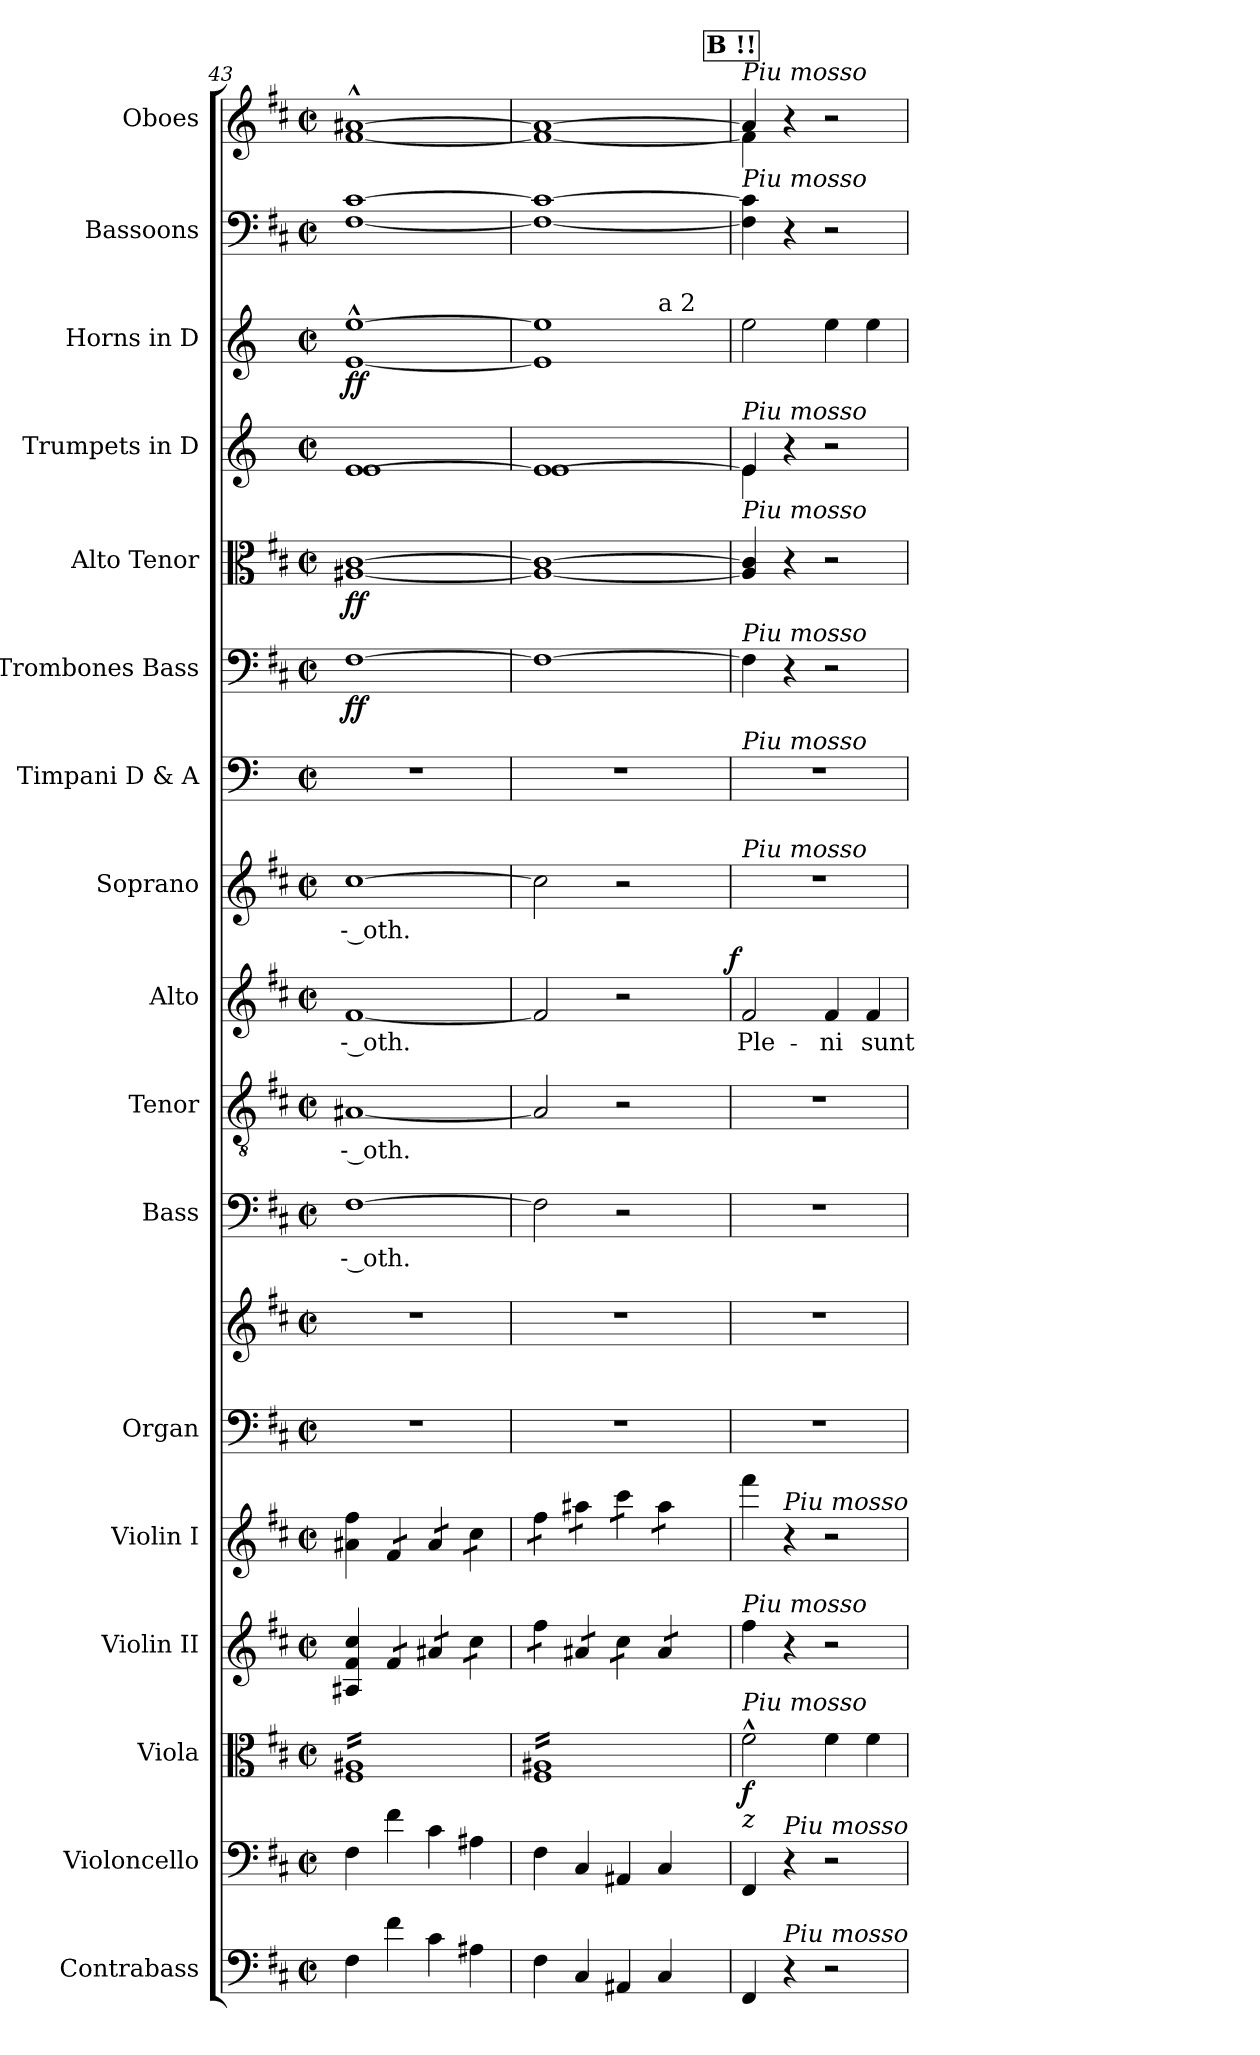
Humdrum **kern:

**kern	**kern	**kern	**dynam	**kern	**kern	**kern	**kern	**kern	**text	**kern	**text	**kern	**text	**dynam	**kern	**text	**kern	**kern	**dynam	**kern	**dynam	**kern	**kern	**dynam	**kern	**kern
*part17	*part16	*part15	*part15	*part14	*part13	*part12	*part12	*part11	*part11	*part10	*part10	*part9	*part9	*part9	*part8	*part8	*part7	*part6	*part6	*part5	*part5	*part4	*part3	*part3	*part2	*part1
*staff18	*staff17	*staff16	*staff16	*staff15	*staff14	*staff13	*staff12	*staff11	*staff11	*staff10	*staff10	*staff9	*staff9	*staff9	*staff8	*staff8	*staff7	*staff6	*staff6	*staff5	*staff5	*staff4	*staff3	*staff3	*staff2	*staff1
*I"Contrabass	*I"Violoncello	*I"Viola	*	*I"Violin II	*I"Violin I	*I"Organ	*	*I"Bass	*	*I"Tenor	*	*I"Alto	*	*	*I"Soprano	*	*I"Timpani D & A	*I"Trombones  Bass	*	*I"Alto  Tenor	*	*I"Trumpets in D	*I"Horns in D	*	*I"Bassoons	*I"Oboes
*I'Cb.	*I'Vc.	*I'Vla.	*	*I'Vln. II	*I'Vln. I	*I'Org.	*	*I'B.	*	*I'T.	*	*I'A.	*	*	*I'S.	*	*I'Timp.	*	*	*	*	*	*	*	*I'Bsn.	*I'Ob.
!!LO:PB:g=z
*clefF4	*clefF4	*clefC3	*	*clefG2	*clefG2	*clefF4	*clefG2	*clefF4	*	*clefGv2	*	*clefG2	*	*	*clefG2	*	*clefF4	*clefF4	*	*clefC3	*	*clefG2	*clefG2	*	*clefF4	*clefG2
*ITrd7c12	*	*	*	*	*	*	*	*	*	*ITrd7c12	*	*	*	*	*	*	*	*	*	*	*	*ITrd-1c-2	*ITrd6c10	*	*	*
*k[f#c#]	*k[f#c#]	*k[f#c#]	*	*k[f#c#]	*k[f#c#]	*k[f#c#]	*k[f#c#]	*k[f#c#]	*	*k[f#c#]	*	*k[f#c#]	*	*	*k[f#c#]	*	*k[]	*k[f#c#]	*	*k[f#c#]	*	*k[f#c#]	*k[f#c#]	*	*k[f#c#]	*k[f#c#]
*D:	*D:	*D:	*	*D:	*D:	*D:	*D:	*D:	*	*D:	*	*D:	*	*	*D:	*	*C:	*D:	*	*D:	*	*D:	*D:	*	*D:	*D:
*M2/2	*M2/2	*M2/2	*	*M2/2	*M2/2	*M2/2	*M2/2	*M2/2	*	*M2/2	*	*M2/2	*	*	*M2/2	*	*M2/2	*M2/2	*	*M2/2	*	*M2/2	*M2/2	*	*M2/2	*M2/2
*met(c|)	*met(c|)	*met(c|)	*	*met(c|)	*met(c|)	*met(c|)	*met(c|)	*met(c|)	*	*met(c|)	*	*met(c|)	*	*	*met(c|)	*	*met(c|)	*met(c|)	*	*met(c|)	*	*met(c|)	*met(c|)	*	*met(c|)	*met(c|)
=43	=43	=43	=43	=43	=43	=43	=43	=43	=43	=43	=43	=43	=43	=43	=43	=43	=43	=43	=43	=43	=43	=43	=43	=43	=43	=43
!	!	!	!	!	!	!	!	!	!LO:LY:b:color=#000000	!	!	!	!	!	!	!	!	!	!	!	!	!	!	!	!	!
!	!	!	!	!	!	!	!	!	!	!	!LO:LY:b:color=#000000	!	!	!	!	!	!	!	!	!	!	!	!	!	!	!
!	!	!	!	!	!	!	!	!	!	!	!	!	!LO:LY:b:color=#000000	!	!	!	!	!	!	!	!	!	!	!	!	!
!	!	!	!	!	!	!	!	!	!	!	!	!	!	!	!	!LO:LY:b:color=#000000	!	!	!	!	!	!	!	!	!	!
*	*	*	*	*	*	*	*	*	*	*	*	*	*	*	*	*	*	*	*	*	*	*^	*	*	*	*^
*	*	*tremolo	*	*	*	*	*	*	*	*	*	*	*	*	*	*	*	*	*	*	*	*	*	*	*	*	*	*
4FF#i\	4F#i\	16F#i 16A#XiLL	.	4A#Xi/ 4f#i 4cc#i	4a#Xi\ 4ff#i	1r	1r	[1F#i	-- oth.	[1AA#Xi	-- oth.	[1f#i	-- oth.	.	[1cc#i	-- oth.	1r	[1F#i	ff	[1A#Xi [1c#i	ff	[1f#i	1f#i	[1F#i^^ [1f#i^^	ff	[1F#i [1c#i	[1a#X^^i	[1f#i
.	.	16F#i 16A#Xi	.	.	.	.	.	.	.	.	.	.	.	.	.	.	.	.	.	.	.	.	.	.	.	.	.	.
.	.	16F#i 16A#Xi	.	.	.	.	.	.	.	.	.	.	.	.	.	.	.	.	.	.	.	.	.	.	.	.	.	.
.	.	16F#i 16A#Xi	.	.	.	.	.	.	.	.	.	.	.	.	.	.	.	.	.	.	.	.	.	.	.	.	.	.
*	*	*	*	*tremolo	*	*	*	*	*	*	*	*	*	*	*	*	*	*	*	*	*	*	*	*	*	*	*	*
*	*	*	*	*	*tremolo	*	*	*	*	*	*	*	*	*	*	*	*	*	*	*	*	*	*	*	*	*	*	*
4F#i\	4f#i\	16F#i 16A#Xi	.	8f#i/L	8f#i/L	.	.	.	.	.	.	.	.	.	.	.	.	.	.	.	.	.	.	.	.	.	.	.
.	.	16F#i 16A#Xi	.	.	.	.	.	.	.	.	.	.	.	.	.	.	.	.	.	.	.	.	.	.	.	.	.	.
.	.	16F#i 16A#Xi	.	8f#i/J	8f#i/J	.	.	.	.	.	.	.	.	.	.	.	.	.	.	.	.	.	.	.	.	.	.	.
.	.	16F#i 16A#Xi	.	.	.	.	.	.	.	.	.	.	.	.	.	.	.	.	.	.	.	.	.	.	.	.	.	.
4C#i\	4c#i\	16F#i 16A#Xi	.	8a#Xi/L	8a#i/L	.	.	.	.	.	.	.	.	.	.	.	.	.	.	.	.	.	.	.	.	.	.	.
.	.	16F#i 16A#Xi	.	.	.	.	.	.	.	.	.	.	.	.	.	.	.	.	.	.	.	.	.	.	.	.	.	.
.	.	16F#i 16A#Xi	.	8a#Xi/J	8a#i/J	.	.	.	.	.	.	.	.	.	.	.	.	.	.	.	.	.	.	.	.	.	.	.
.	.	16F#i 16A#Xi	.	.	.	.	.	.	.	.	.	.	.	.	.	.	.	.	.	.	.	.	.	.	.	.	.	.
4AA#Xi\	4A#Xi\	16F#i 16A#Xi	.	8cc#i\L	8cc#i\L	.	.	.	.	.	.	.	.	.	.	.	.	.	.	.	.	.	.	.	.	.	.	.
.	.	16F#i 16A#Xi	.	.	.	.	.	.	.	.	.	.	.	.	.	.	.	.	.	.	.	.	.	.	.	.	.	.
.	.	16F#i 16A#Xi	.	8cc#i\J	8cc#i\J	.	.	.	.	.	.	.	.	.	.	.	.	.	.	.	.	.	.	.	.	.	.	.
.	.	16F#i 16A#XiJJ	.	.	.	.	.	.	.	.	.	.	.	.	.	.	.	.	.	.	.	.	.	.	.	.	.	.
=44	=44	=44	=44	=44	=44	=44	=44	=44	=44	=44	=44	=44	=44	=44	=44	=44	=44	=44	=44	=44	=44	=44	=44	=44	=44	=44	=44	=44
*	*	*	*	*	*	*	*	*	*	*	*	*^	*	*	*	*	*	*	*	*	*	*	*	*^	*	*	*	*
4FF#i\	4F#i\	16F#i 16A#XiLL	.	8ff#i\L	8ff#i\L	1r	1r	2F#i\]	.	2AA#i/]	.	2f#i/]	2ryy	.	.	2cc#i\]	.	1r	1F#i_	.	1A#i_ 1c#i_	.	1f#i_	1f#i	1F#i] 1f#i]	2.ryy	.	1F#i_ 1c#i_	1a#i_	1f#i_
.	.	16F#i 16A#Xi	.	.	.	.	.	.	.	.	.	.	.	.	.	.	.	.	.	.	.	.	.	.	.	.	.	.	.	.
.	.	16F#i 16A#Xi	.	8ff#i\J	8ff#i\J	.	.	.	.	.	.	.	.	.	.	.	.	.	.	.	.	.	.	.	.	.	.	.	.	.
.	.	16F#i 16A#Xi	.	.	.	.	.	.	.	.	.	.	.	.	.	.	.	.	.	.	.	.	.	.	.	.	.	.	.	.
4CC#i/	4C#i/	16F#i 16A#Xi	.	8a#Xi/L	8aa#Xi\L	.	.	.	.	.	.	.	.	.	.	.	.	.	.	.	.	.	.	.	.	.	.	.	.	.
.	.	16F#i 16A#Xi	.	.	.	.	.	.	.	.	.	.	.	.	.	.	.	.	.	.	.	.	.	.	.	.	.	.	.	.
.	.	16F#i 16A#Xi	.	8a#Xi/J	8aa#Xi\J	.	.	.	.	.	.	.	.	.	.	.	.	.	.	.	.	.	.	.	.	.	.	.	.	.
.	.	16F#i 16A#Xi	.	.	.	.	.	.	.	.	.	.	.	.	.	.	.	.	.	.	.	.	.	.	.	.	.	.	.	.
4AAA#Xi/	4AA#Xi/	16F#i 16A#Xi	.	8cc#i\L	8ccc#i\L	.	.	2r	.	2r	.	2r	4ryy	.	.	2r	.	.	.	.	.	.	.	.	.	.	.	.	.	.
.	.	16F#i 16A#Xi	.	.	.	.	.	.	.	.	.	.	.	.	.	.	.	.	.	.	.	.	.	.	.	.	.	.	.	.
.	.	16F#i 16A#Xi	.	8cc#i\J	8ccc#i\J	.	.	.	.	.	.	.	.	.	.	.	.	.	.	.	.	.	.	.	.	.	.	.	.	.
.	.	16F#i 16A#Xi	.	.	.	.	.	.	.	.	.	.	.	.	.	.	.	.	.	.	.	.	.	.	.	.	.	.	.	.
!	!	!	!	!	!	!	!	!	!	!	!	!	!	!	!	!	!	!	!	!	!	!	!	!	!	!LO:TX:a:t=a 2	!	!	!	!
4CC#i/	4C#i/	16F#i 16A#Xi	.	8a#i/L	8aa#i\L	.	.	.	.	.	.	.	8ryy	.	.	.	.	.	.	.	.	.	.	.	.	4ryy	.	.	.	.
.	.	16F#i 16A#Xi	.	.	.	.	.	.	.	.	.	.	.	.	.	.	.	.	.	.	.	.	.	.	.	.	.	.	.	.
.	.	16F#i 16A#Xi	.	8a#i/J	8aa#i\J	.	.	.	.	.	.	.	16ryy	.	.	.	.	.	.	.	.	.	.	.	.	.	.	.	.	.
*	*	*	*	*	*Xtremolo	*	*	*	*	*	*	*	*	*	*	*	*	*	*	*	*	*	*	*	*	*	*	*	*	*
*	*	*	*	*Xtremolo	*	*	*	*	*	*	*	*	*	*	*	*	*	*	*	*	*	*	*	*	*	*	*	*	*	*
.	.	16F#i 16A#XiJJ	.	.	.	.	.	.	.	.	.	.	32ryy	.	.	.	.	.	.	.	.	.	.	.	.	.	.	.	.	.
*	*	*Xtremolo	*	*	*	*	*	*	*	*	*	*	*	*	*	*	*	*	*	*	*	*	*	*	*	*	*	*	*	*
.	.	.	.	.	.	.	.	.	.	.	.	.	64ryy	.	.	.	.	.	.	.	.	.	.	.	.	.	.	.	.	.
.	.	.	.	.	.	.	.	.	.	.	.	.	128...ryy	.	.	.	.	.	.	.	.	.	.	.	.	.	.	.	.	.
.	.	.	.	.	.	.	.	.	.	.	.	.	1024ryy	.	f	.	.	.	.	.	.	.	.	.	.	.	.	.	.	.
*	*	*	*	*	*	*	*	*	*	*	*	*v	*v	*	*	*	*	*	*	*	*	*	*	*	*v	*v	*	*	*	*
!!LO:REH:place=s1:B:color=#000000:enc=box:fs=20.5955:t=B	!!
=45	=45	=45	=45	=45	=45	=45	=45	=45	=45	=45	=45	=45	=45	=45	=45	=45	=45	=45	=45	=45	=45	=45	=45	=45	=45	=45	=45	=45
*	*	*	*	*	*	*	*	*	*	*	*	*^	*	*	*	*	*	*	*	*	*	*	*	*^	*	*	*	*
!	!	!	!	!	!	!	!	!	!	!	!	!	!	!	!	!	!	!	!	!	!	!	!	!	!	!	!	!	!LO:TX:a:i:t=Piu mosso	!
!	!	!	!	!	!	!	!	!	!	!	!	!	!	!	!	!	!	!	!	!	!	!	!	!	!	!	!	!LO:TX:a:i:t=Piu mosso	!	!
!	!	!	!	!	!	!	!	!	!	!	!	!	!	!	!	!	!	!	!	!	!	!	!	!	!LO:TX:a:i:t=Piu mosso	!	!	!	!	!
!	!	!	!	!	!	!	!	!	!	!	!	!	!	!	!	!	!	!	!	!	!	!	!LO:TX:a:i:t=Piu mosso	!	!	!	!	!	!	!
!	!	!	!	!	!	!	!	!	!	!	!	!	!	!	!	!	!	!	!	!	!LO:TX:a:i:t=Piu mosso	!	!	!	!	!	!	!	!	!
!	!	!	!	!	!	!	!	!	!	!	!	!	!	!	!	!	!	!	!LO:TX:a:i:t=Piu mosso	!	!	!	!	!	!	!	!	!	!	!
!	!	!	!	!	!	!	!	!	!	!	!	!	!	!	!	!	!	!LO:TX:a:i:t=Piu mosso	!	!	!	!	!	!	!	!	!	!	!	!
!	!	!	!	!	!	!	!	!	!	!	!	!	!	!	!	!LO:TX:a:i:t=Piu mosso	!	!	!	!	!	!	!	!	!	!	!	!	!	!
!	!	!	!	!LO:TX:a:i:t=Piu mosso	!	!	!	!	!	!	!	!	!	!	!	!	!	!	!	!	!	!	!	!	!	!	!	!	!	!
!	!	!LO:TX:a:i:t=Piu mosso	!	!	!	!	!	!	!	!	!	!	!	!	!	!	!	!	!	!	!	!	!	!	!	!	!	!	!	!
!	!	!LO:TX:b:i:t=z	!	!	!	!	!	!	!	!	!	!	!	!	!	!	!	!	!	!	!	!	!	!	!	!	!	!	!	!
!	!	!	!	!	!	!	!	!	!	!	!	!	!	!LO:LY:b:color=#000000	!	!	!	!	!	!	!	!	!	!	!	!	!	!	!	!
*	*	*	*	*	*	*	*	*	*	*	*	*v	*v	*	*	*	*	*	*	*	*	*	*	*	*v	*v	*	*	*	*
4FFF#i/	4FF#i/	2f#^^i\	f	4ff#i\	4fff#i\	1r	1r	1r	.	1r	.	2f#i/	Ple-	.	1r	.	1r	4F#i\]	.	4A#i/] 4c#i]	.	4f#i/]	4f#i\	2f#i\	.	4F#i\] 4c#i]	4a#i/]	4f#i\]
!	!	!	!	!	!LO:TX:a:i:t=Piu mosso	!	!	!	!	!	!	!	!	!	!	!	!	!	!	!	!	!	!	!	!	!	!	!
!	!LO:TX:a:i:t=Piu mosso	!	!	!	!	!	!	!	!	!	!	!	!	!	!	!	!	!	!	!	!	!	!	!	!	!	!	!
!LO:TX:a:i:t=Piu mosso	!	!	!	!	!	!	!	!	!	!	!	!	!	!	!	!	!	!	!	!	!	!	!	!	!	!	!	!
4r	4r	.	.	4r	4r	.	.	.	.	.	.	.	.	.	.	.	.	4r	.	4r	.	4r	2.ryy	.	.	4r	4r	2.ryy
!	!	!	!	!	!	!	!	!	!	!	!	!	!LO:LY:b:color=#000000	!	!	!	!	!	!	!	!	!	!	!	!	!	!	!
2r	2r	4f#i\	.	2r	2r	.	.	.	.	.	.	4f#i/	-ni	.	.	.	.	2r	.	2r	.	2r	.	4f#i\	.	2r	2r	.
!	!	!	!	!	!	!	!	!	!	!	!	!	!LO:LY:b:color=#000000	!	!	!	!	!	!	!	!	!	!	!	!	!	!	!
.	.	4f#i\	.	.	.	.	.	.	.	.	.	4f#i/	sunt	.	.	.	.	.	.	.	.	.	.	4f#i\	.	.	.	.
*	*	*	*	*	*	*	*	*	*	*	*	*	*	*	*	*	*	*	*	*	*	*v	*v	*	*	*	*v	*v
=	=	=	=	=	=	=	=	=	=	=	=	=	=	=	=	=	=	=	=	=	=	=	=	=	=	=
*-	*-	*-	*-	*-	*-	*-	*-	*-	*-	*-	*-	*-	*-	*-	*-	*-	*-	*-	*-	*-	*-	*-	*-	*-	*-	*-
